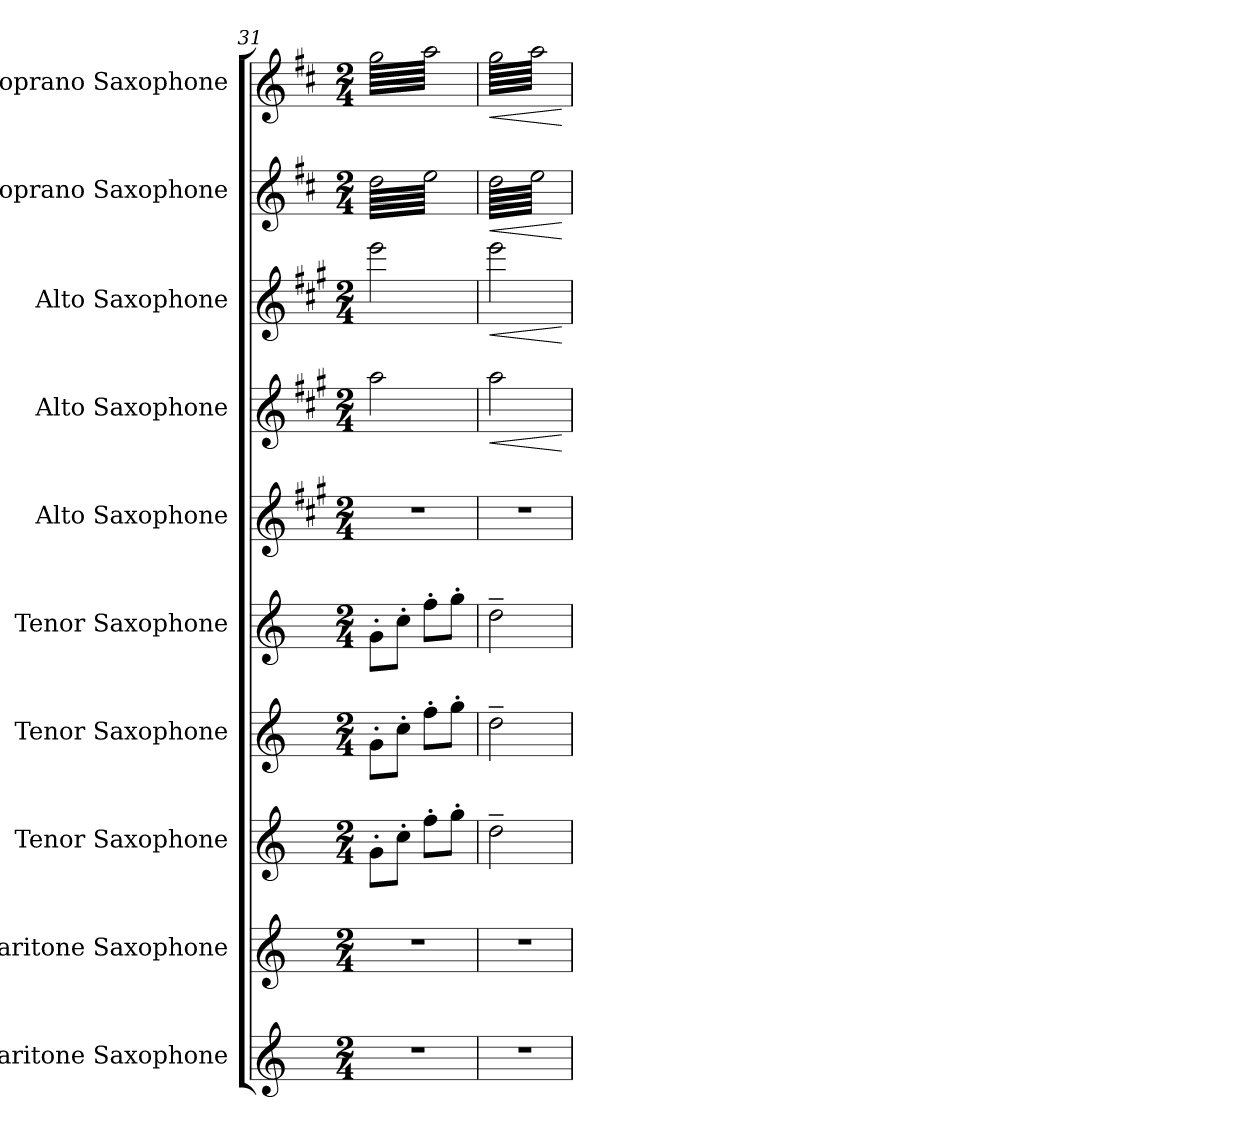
**kern	**kern	**kern	**kern	**kern	**kern	**kern	**dynam	**kern	**dynam	**kern	**dynam	**kern	**dynam
*part10	*part9	*part8	*part7	*part6	*part5	*part4	*part4	*part3	*part3	*part2	*part2	*part1	*part1
*staff10	*staff9	*staff8	*staff7	*staff6	*staff5	*staff4	*staff4	*staff3	*staff3	*staff2	*staff2	*staff1	*staff1
*I"Baritone Saxophone	*I"Baritone Saxophone	*I"Tenor Saxophone	*I"Tenor Saxophone	*I"Tenor Saxophone	*I"Alto Saxophone	*I"Alto Saxophone	*	*I"Alto Saxophone	*	*I"Soprano Saxophone	*	*I"Soprano Saxophone	*
*I'Bar. Sax.	*I'Bar. Sax.	*I'T. Sax.	*I'T. Sax.	*I'T. Sax.	*I'A. Sax.	*I'A. Sax.	*	*I'A. Sax.	*	*I'S. Sax.	*	*I'S. Sax.	*
!!LO:PB:g=z
*clefG2	*clefG2	*clefG2	*clefG2	*clefG2	*clefG2	*clefG2	*	*clefG2	*	*clefG2	*	*clefG2	*
*ITrd12c21	*ITrd12c21	*ITrd8c14	*ITrd8c14	*ITrd8c14	*ITrd5c9	*ITrd5c9	*	*ITrd5c9	*	*ITrd1c2	*	*ITrd1c2	*
*k[]	*k[]	*k[]	*k[]	*k[]	*k[]	*k[]	*	*k[]	*	*k[]	*	*k[]	*
*M2/4	*M2/4	*M2/4	*M2/4	*M2/4	*M2/4	*M2/4	*	*M2/4	*	*M2/4	*	*M2/4	*
=31	=31	=31	=31	=31	=31	=31	=31	=31	=31	=31	=31	=31	=31
*	*	*	*	*	*	*	*	*	*	*tremolo	*	*	*
*	*	*	*	*	*	*	*	*	*	*	*	*tremolo	*
2r	2r	8G'\L	8G'\L	8G'\L	2r	2cc\	.	2gg\	.	64cc\LLLL	.	64ff\LLLL	.
.	.	.	.	.	.	.	.	.	.	64dd\	.	64gg\	.
.	.	.	.	.	.	.	.	.	.	64cc\	.	64ff\	.
.	.	.	.	.	.	.	.	.	.	64dd\	.	64gg\	.
.	.	.	.	.	.	.	.	.	.	64cc\	.	64ff\	.
.	.	.	.	.	.	.	.	.	.	64dd\	.	64gg\	.
.	.	.	.	.	.	.	.	.	.	64cc\	.	64ff\	.
.	.	.	.	.	.	.	.	.	.	64dd\	.	64gg\	.
.	.	8c'\J	8c'\J	8c'\J	.	.	.	.	.	64cc\	.	64ff\	.
.	.	.	.	.	.	.	.	.	.	64dd\	.	64gg\	.
.	.	.	.	.	.	.	.	.	.	64cc\	.	64ff\	.
.	.	.	.	.	.	.	.	.	.	64dd\	.	64gg\	.
.	.	.	.	.	.	.	.	.	.	64cc\	.	64ff\	.
.	.	.	.	.	.	.	.	.	.	64dd\	.	64gg\	.
.	.	.	.	.	.	.	.	.	.	64cc\	.	64ff\	.
.	.	.	.	.	.	.	.	.	.	64dd\	.	64gg\	.
.	.	8f'\L	8f'\L	8f'\L	.	.	.	.	.	64cc\	.	64ff\	.
.	.	.	.	.	.	.	.	.	.	64dd\	.	64gg\	.
.	.	.	.	.	.	.	.	.	.	64cc\	.	64ff\	.
.	.	.	.	.	.	.	.	.	.	64dd\	.	64gg\	.
.	.	.	.	.	.	.	.	.	.	64cc\	.	64ff\	.
.	.	.	.	.	.	.	.	.	.	64dd\	.	64gg\	.
.	.	.	.	.	.	.	.	.	.	64cc\	.	64ff\	.
.	.	.	.	.	.	.	.	.	.	64dd\	.	64gg\	.
.	.	8g'\J	8g'\J	8g'\J	.	.	.	.	.	64cc\	.	64ff\	.
.	.	.	.	.	.	.	.	.	.	64dd\	.	64gg\	.
.	.	.	.	.	.	.	.	.	.	64cc\	.	64ff\	.
.	.	.	.	.	.	.	.	.	.	64dd\	.	64gg\	.
.	.	.	.	.	.	.	.	.	.	64cc\	.	64ff\	.
.	.	.	.	.	.	.	.	.	.	64dd\	.	64gg\	.
.	.	.	.	.	.	.	.	.	.	64cc\	.	64ff\	.
.	.	.	.	.	.	.	.	.	.	64dd\JJJJ	.	64gg\JJJJ	.
=32	=32	=32	=32	=32	=32	=32	=32	=32	=32	=32	=32	=32	=32
!	!	!	!	!	!	!	!LO:HP:b	!	!LO:HP:b	!	!LO:HP:b	!	!LO:HP:b
2r	2r	2d~\	2d~\	2d~\	2r	2cc\	<	2gg\	<	64cc\LLLL	<	64ff\LLLL	<
.	.	.	.	.	.	.	.	.	.	64dd\	.	64gg\	.
.	.	.	.	.	.	.	.	.	.	64cc\	.	64ff\	.
.	.	.	.	.	.	.	.	.	.	64dd\	.	64gg\	.
.	.	.	.	.	.	.	.	.	.	64cc\	.	64ff\	.
.	.	.	.	.	.	.	.	.	.	64dd\	.	64gg\	.
.	.	.	.	.	.	.	.	.	.	64cc\	.	64ff\	.
.	.	.	.	.	.	.	.	.	.	64dd\	.	64gg\	.
.	.	.	.	.	.	.	.	.	.	64cc\	.	64ff\	.
.	.	.	.	.	.	.	.	.	.	64dd\	.	64gg\	.
.	.	.	.	.	.	.	.	.	.	64cc\	.	64ff\	.
.	.	.	.	.	.	.	.	.	.	64dd\	.	64gg\	.
.	.	.	.	.	.	.	.	.	.	64cc\	.	64ff\	.
.	.	.	.	.	.	.	.	.	.	64dd\	.	64gg\	.
.	.	.	.	.	.	.	.	.	.	64cc\	.	64ff\	.
.	.	.	.	.	.	.	.	.	.	64dd\	.	64gg\	.
.	.	.	.	.	.	.	.	.	.	64cc\	.	64ff\	.
.	.	.	.	.	.	.	.	.	.	64dd\	.	64gg\	.
.	.	.	.	.	.	.	.	.	.	64cc\	.	64ff\	.
.	.	.	.	.	.	.	.	.	.	64dd\	.	64gg\	.
.	.	.	.	.	.	.	.	.	.	64cc\	.	64ff\	.
.	.	.	.	.	.	.	.	.	.	64dd\	.	64gg\	.
.	.	.	.	.	.	.	.	.	.	64cc\	.	64ff\	.
.	.	.	.	.	.	.	.	.	.	64dd\	.	64gg\	.
.	.	.	.	.	.	.	.	.	.	64cc\	.	64ff\	.
.	.	.	.	.	.	.	.	.	.	64dd\	.	64gg\	.
.	.	.	.	.	.	.	.	.	.	64cc\	.	64ff\	.
.	.	.	.	.	.	.	.	.	.	64dd\	.	64gg\	.
.	.	.	.	.	.	.	.	.	.	64cc\	.	64ff\	.
.	.	.	.	.	.	.	.	.	.	64dd\	.	64gg\	.
.	.	.	.	.	.	.	.	.	.	64cc\	.	64ff\	.
.	.	.	.	.	.	.	.	.	.	64dd\JJJJ	.	64gg\JJJJ	.
*	*	*	*	*	*	*	*	*	*	*	*	*Xtremolo	*
*	*	*	*	*	*	*	*	*	*	*Xtremolo	*	*	*
.	.	.	.	.	.	.	[	.	[	.	[	.	[
.	.	.	.	.	.	.	.	.	.	.	.	.	.
.	.	.	.	.	.	.	.	.	.	.	.	.	.
.	.	.	.	.	.	.	.	.	.	.	.	.	.
.	.	.	.	.	.	.	.	.	.	.	.	.	.
.	.	.	.	.	.	.	.	.	.	.	.	.	.
.	.	.	.	.	.	.	.	.	.	.	.	.	.
.	.	.	.	.	.	.	.	.	.	.	.	.	.
.	.	.	.	.	.	.	.	.	.	.	.	.	.
.	.	.	.	.	.	.	.	.	.	.	.	.	.
.	.	.	.	.	.	.	.	.	.	.	.	.	.
.	.	.	.	.	.	.	.	.	.	.	.	.	.
.	.	.	.	.	.	.	.	.	.	.	.	.	.
.	.	.	.	.	.	.	.	.	.	.	.	.	.
.	.	.	.	.	.	.	.	.	.	.	.	.	.
.	.	.	.	.	.	.	.	.	.	.	.	.	.
=	=	=	=	=	=	=	=	=	=	=	=	=	=
*-	*-	*-	*-	*-	*-	*-	*-	*-	*-	*-	*-	*-	*-
